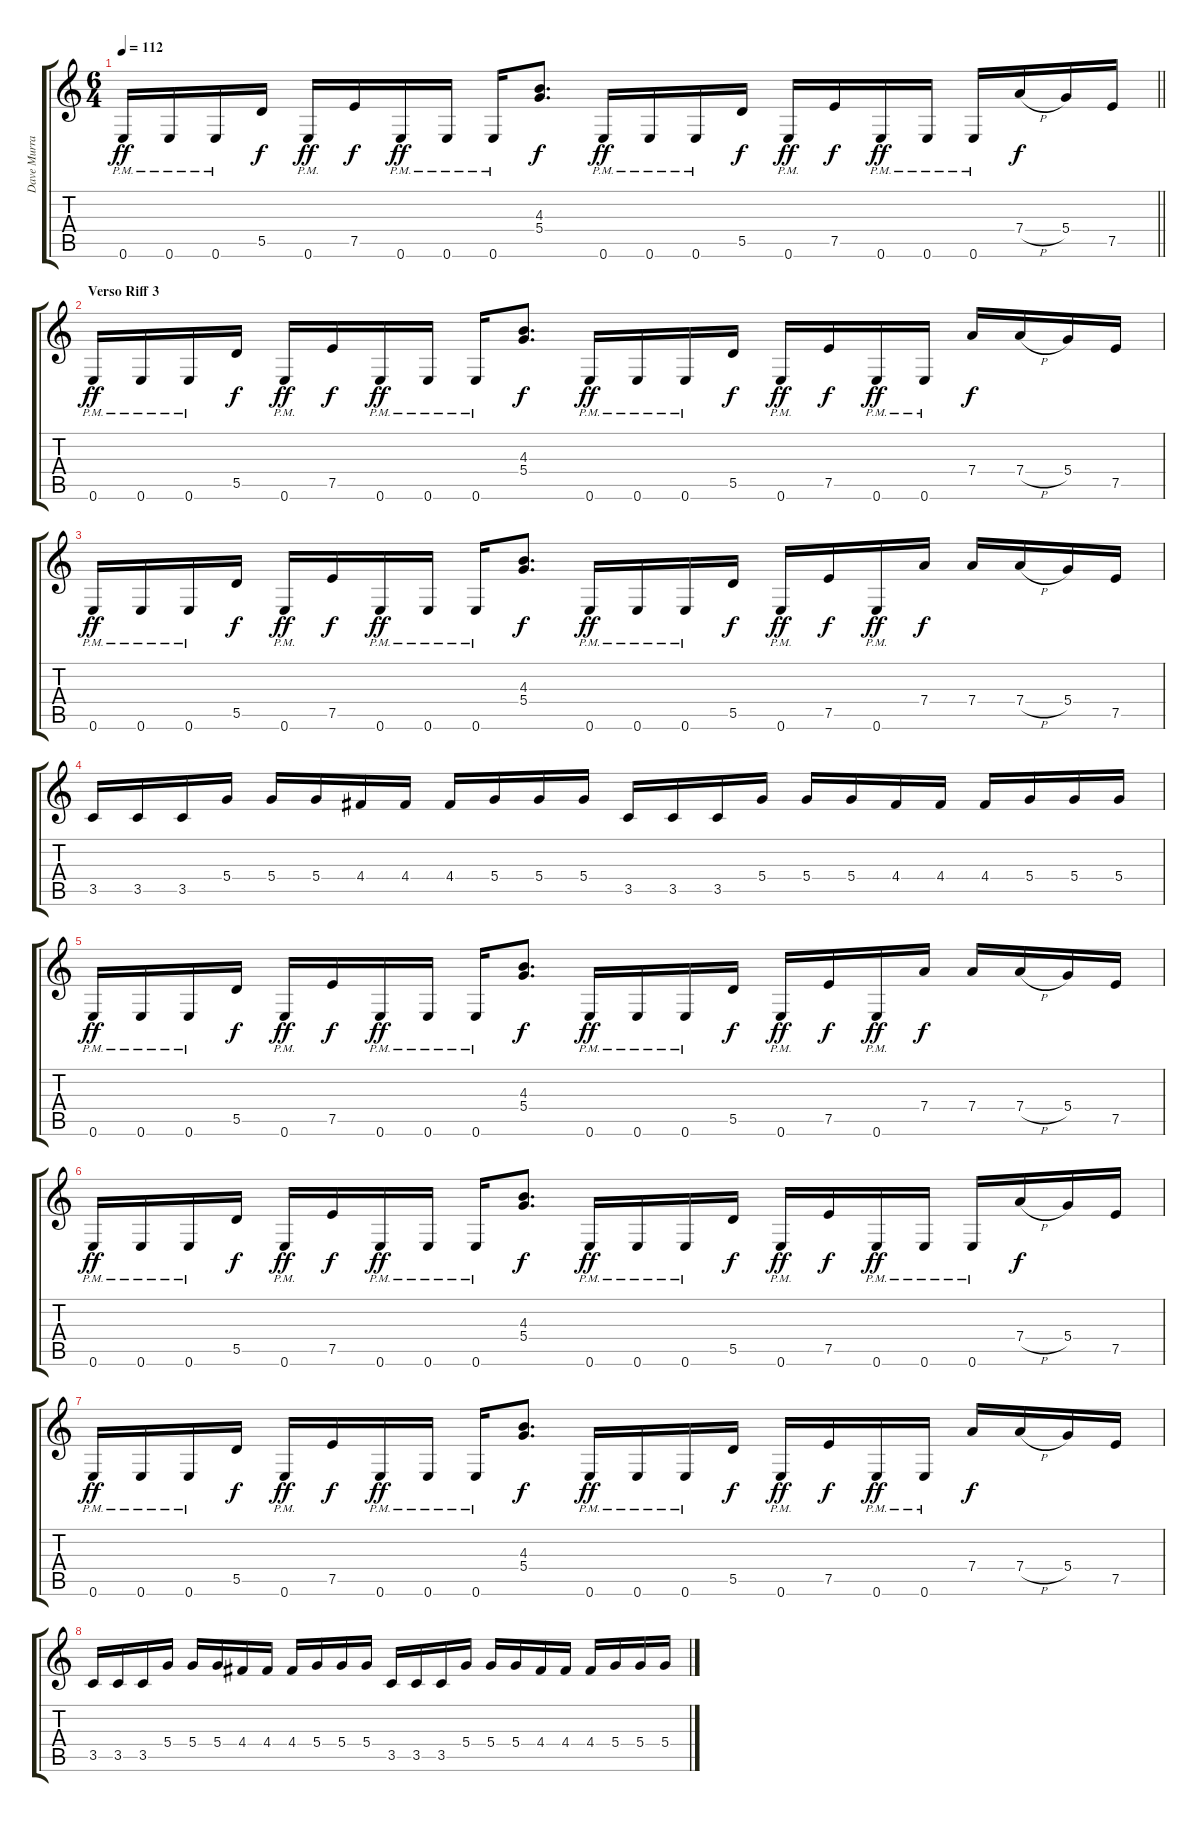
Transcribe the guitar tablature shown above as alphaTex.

\track ("Dave Murray" "Dave Murra") {instrument distortionguitar}
\staff {score tabs}
\tuning (E4 B3 G3 D3 A2 E2) {hide}
\ts (6 4)
\tempo 112
\clef g2
\barLineRight lightlight
\ks c
0.6{pm}.16{dy ff} 0.6{pm}.16 0.6{pm}.16 5.5.16{dy f} 0.6{pm}.16{dy ff} 7.5.16{dy f} 0.6{pm}.16{dy ff} 0.6{pm}.16 0.6{pm}.16 (4.3 5.4).8{d dy f} 0.6{pm}.16{dy ff} 0.6{pm}.16 0.6{pm}.16 5.5.16{dy f} 0.6{pm}.16{dy ff} 7.5.16{dy f} 0.6{pm}.16{dy ff} 0.6{pm}.16 0.6{pm}.16 7.4{h}.16{dy f} 5.4.16 7.5.16 |
\section ("" "Verso Riff 3")
0.6{pm}.16{dy ff} 0.6{pm}.16 0.6{pm}.16 5.5.16{dy f} 0.6{pm}.16{dy ff} 7.5.16{dy f} 0.6{pm}.16{dy ff} 0.6{pm}.16 0.6{pm}.16 (4.3 5.4).8{d dy f} 0.6{pm}.16{dy ff} 0.6{pm}.16 0.6{pm}.16 5.5.16{dy f} 0.6{pm}.16{dy ff} 7.5.16{dy f} 0.6{pm}.16{dy ff} 0.6{pm}.16 7.4.16{dy f} 7.4{h}.16 5.4.16 7.5.16 |
0.6{pm}.16{dy ff} 0.6{pm}.16 0.6{pm}.16 5.5.16{dy f} 0.6{pm}.16{dy ff} 7.5.16{dy f} 0.6{pm}.16{dy ff} 0.6{pm}.16 0.6{pm}.16 (4.3 5.4).8{d dy f} 0.6{pm}.16{dy ff} 0.6{pm}.16 0.6{pm}.16 5.5.16{dy f} 0.6{pm}.16{dy ff} 7.5.16{dy f} 0.6{pm}.16{dy ff} 7.4.16{dy f} 7.4.16 7.4{h}.16 5.4.16 7.5.16 |
3.5.16 3.5.16 3.5.16 5.4.16 5.4.16 5.4.16 4.4.16 4.4.16 4.4.16 5.4.16 5.4.16 5.4.16 3.5.16 3.5.16 3.5.16 5.4.16 5.4.16 5.4.16 4.4.16 4.4.16 4.4.16 5.4.16 5.4.16 5.4.16 |
0.6{pm}.16{dy ff} 0.6{pm}.16 0.6{pm}.16 5.5.16{dy f} 0.6{pm}.16{dy ff} 7.5.16{dy f} 0.6{pm}.16{dy ff} 0.6{pm}.16 0.6{pm}.16 (4.3 5.4).8{d dy f} 0.6{pm}.16{dy ff} 0.6{pm}.16 0.6{pm}.16 5.5.16{dy f} 0.6{pm}.16{dy ff} 7.5.16{dy f} 0.6{pm}.16{dy ff} 7.4.16{dy f} 7.4.16 7.4{h}.16 5.4.16 7.5.16 |
0.6{pm}.16{dy ff} 0.6{pm}.16 0.6{pm}.16 5.5.16{dy f} 0.6{pm}.16{dy ff} 7.5.16{dy f} 0.6{pm}.16{dy ff} 0.6{pm}.16 0.6{pm}.16 (4.3 5.4).8{d dy f} 0.6{pm}.16{dy ff} 0.6{pm}.16 0.6{pm}.16 5.5.16{dy f} 0.6{pm}.16{dy ff} 7.5.16{dy f} 0.6{pm}.16{dy ff} 0.6{pm}.16 0.6{pm}.16 7.4{h}.16{dy f} 5.4.16 7.5.16 |
0.6{pm}.16{dy ff} 0.6{pm}.16 0.6{pm}.16 5.5.16{dy f} 0.6{pm}.16{dy ff} 7.5.16{dy f} 0.6{pm}.16{dy ff} 0.6{pm}.16 0.6{pm}.16 (4.3 5.4).8{d dy f} 0.6{pm}.16{dy ff} 0.6{pm}.16 0.6{pm}.16 5.5.16{dy f} 0.6{pm}.16{dy ff} 7.5.16{dy f} 0.6{pm}.16{dy ff} 0.6{pm}.16 7.4.16{dy f} 7.4{h}.16 5.4.16 7.5.16 |
3.5.16 3.5.16 3.5.16 5.4.16 5.4.16 5.4.16 4.4.16 4.4.16 4.4.16 5.4.16 5.4.16 5.4.16 3.5.16 3.5.16 3.5.16 5.4.16 5.4.16 5.4.16 4.4.16 4.4.16 4.4.16 5.4.16 5.4.16 5.4.16
